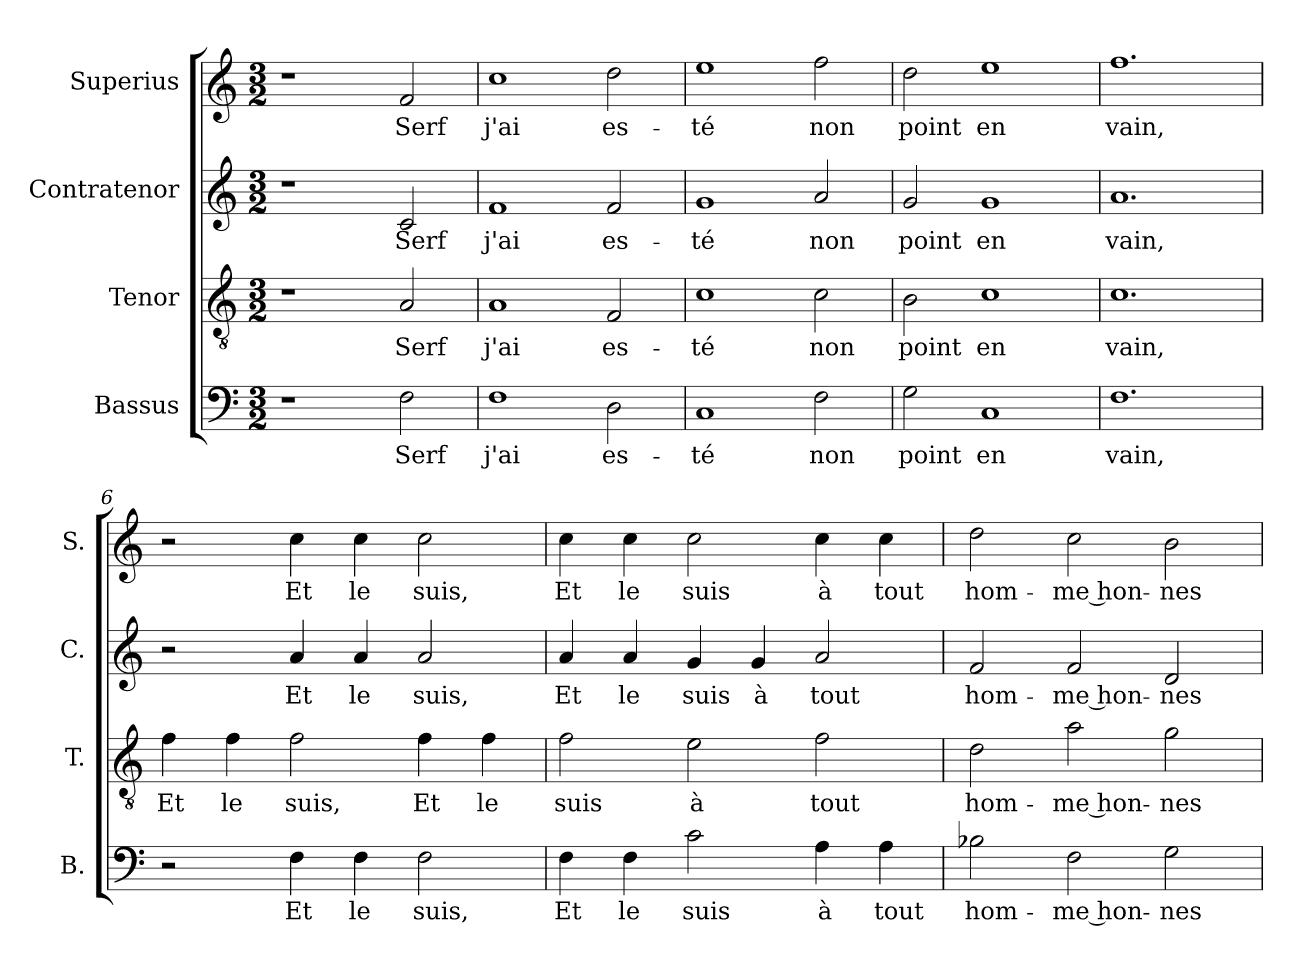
**kern	**text	**kern	**text	**kern	**text	**kern	**text
*part4	*part4	*part3	*part3	*part2	*part2	*part1	*part1
*staff4	*staff4	*staff3	*staff3	*staff2	*staff2	*staff1	*staff1
*I"Bassus	*	*I"Tenor	*	*I"Contratenor	*	*I"Superius	*
*I'B.	*	*I'T.	*	*I'C.	*	*I'S.	*
*clefF4	*	*clefGv2	*	*clefG2	*	*clefG2	*
*	*	*ITrd7c12	*	*	*	*	*
*k[]	*	*k[]	*	*k[]	*	*k[]	*
*C:	*	*C:	*	*C:	*	*C:	*
*M3/2	*	*M3/2	*	*M3/2	*	*M3/2	*
=1	=1	=1	=1	=1	=1	=1	=1
1r	.	1r	.	1r	.	1r	.
2F\	Serf	2AA/	Serf	2c/	Serf	2f/	Serf
=2	=2	=2	=2	=2	=2	=2	=2
1F\	j'ai	1AA/	j'ai	1f/	j'ai	1cc\	j'ai
2D\	es-	2FF/	es-	2f/	es-	2dd\	es-
=3	=3	=3	=3	=3	=3	=3	=3
1C/	-té	1C\	-té	1g/	-té	1ee\	-té
2F\	non	2C\	non	2a/	non	2ff\	non
=4	=4	=4	=4	=4	=4	=4	=4
2G\	point	2BB\	point	2g/	point	2dd\	point
1C/	en	1C\	en	1g/	en	1ee\	en
=5	=5	=5	=5	=5	=5	=5	=5
1.F\	vain,	1.C\	vain,	1.a/	vain,	1.ff\	vain,
=6	=6	=6	=6	=6	=6	=6	=6
2r	.	4F\	Et	2r	.	2r	.
.	.	4F\	le	.	.	.	.
4F\	Et	2F\	suis,	4a/	Et	4cc\	Et
4F\	le	.	.	4a/	le	4cc\	le
2F\	suis,	4F\	Et	2a/	suis,	2cc\	suis,
.	.	4F\	le	.	.	.	.
=7	=7	=7	=7	=7	=7	=7	=7
4F\	Et	2F\	suis	4a/	Et	4cc\	Et
4F\	le	.	.	4a/	le	4cc\	le
2c\	suis	2E\	à	4g/	suis	2cc\	suis
.	.	.	.	4g/	à	.	.
4A\	à	2F\	tout	2a/	tout	4cc\	à
4A\	tout	.	.	.	.	4cc\	tout
!!LO:LB:g=z
=8	=8	=8	=8	=8	=8	=8	=8
2B-X\	hom-	2D\	hom-	2f/	hom-	2dd\	hom-
2F\	-me hon-	2A\	-me hon-	2f/	-me hon-	2cc\	-me hon-
2G\	-nes-	2G\	-nes-	2d/	-nes-	2b\	-nes-
=	=	=	=	=	=	=	=
*-	*-	*-	*-	*-	*-	*-	*-
